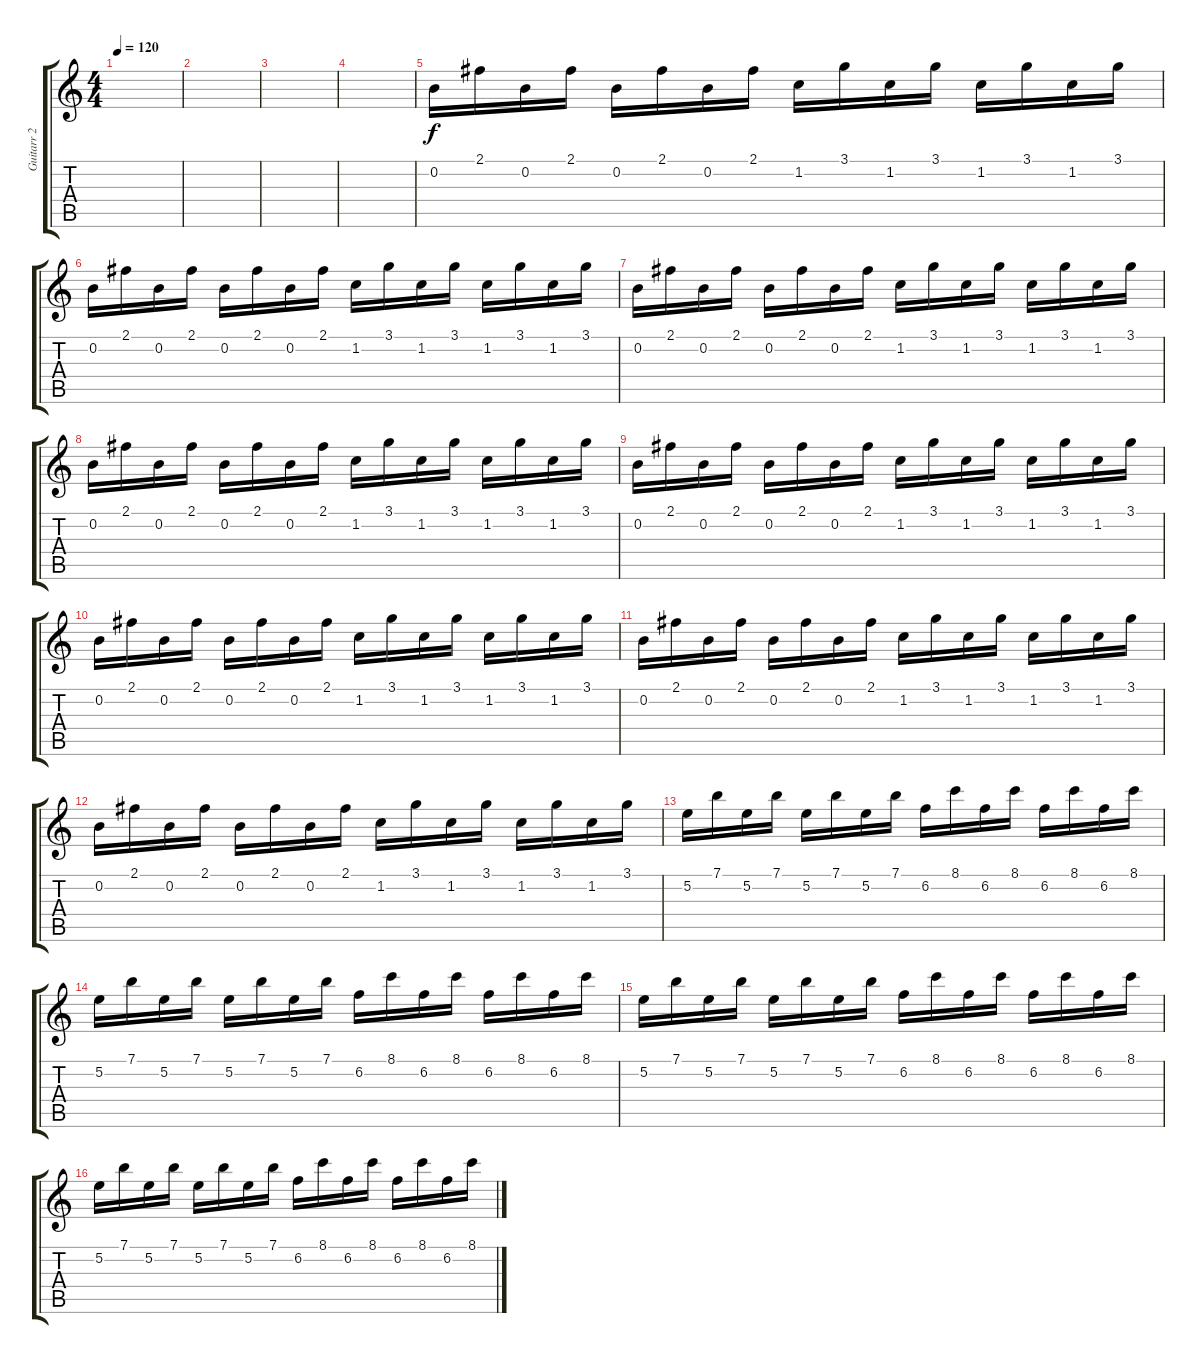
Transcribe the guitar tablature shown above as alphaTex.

\track ("Guitarr 2" "Guitarr 2") {instrument distortionguitar}
\staff {score tabs}
\tuning (E4 B3 G3 D3 A2 E2) {hide}
\ts (4 4)
\tempo 120
\clef g2
\ks c
|
|
|
|
0.2.16 2.1.16 0.2.16 2.1.16 0.2.16 2.1.16 0.2.16 2.1.16 1.2.16 3.1.16 1.2.16 3.1.16 1.2.16 3.1.16 1.2.16 3.1.16 |
0.2.16 2.1.16 0.2.16 2.1.16 0.2.16 2.1.16 0.2.16 2.1.16 1.2.16 3.1.16 1.2.16 3.1.16 1.2.16 3.1.16 1.2.16 3.1.16 |
0.2.16 2.1.16 0.2.16 2.1.16 0.2.16 2.1.16 0.2.16 2.1.16 1.2.16 3.1.16 1.2.16 3.1.16 1.2.16 3.1.16 1.2.16 3.1.16 |
0.2.16 2.1.16 0.2.16 2.1.16 0.2.16 2.1.16 0.2.16 2.1.16 1.2.16 3.1.16 1.2.16 3.1.16 1.2.16 3.1.16 1.2.16 3.1.16 |
0.2.16 2.1.16 0.2.16 2.1.16 0.2.16 2.1.16 0.2.16 2.1.16 1.2.16 3.1.16 1.2.16 3.1.16 1.2.16 3.1.16 1.2.16 3.1.16 |
0.2.16 2.1.16 0.2.16 2.1.16 0.2.16 2.1.16 0.2.16 2.1.16 1.2.16 3.1.16 1.2.16 3.1.16 1.2.16 3.1.16 1.2.16 3.1.16 |
0.2.16 2.1.16 0.2.16 2.1.16 0.2.16 2.1.16 0.2.16 2.1.16 1.2.16 3.1.16 1.2.16 3.1.16 1.2.16 3.1.16 1.2.16 3.1.16 |
0.2.16 2.1.16 0.2.16 2.1.16 0.2.16 2.1.16 0.2.16 2.1.16 1.2.16 3.1.16 1.2.16 3.1.16 1.2.16 3.1.16 1.2.16 3.1.16 |
5.2.16 7.1.16 5.2.16 7.1.16 5.2.16 7.1.16 5.2.16 7.1.16 6.2.16 8.1.16 6.2.16 8.1.16 6.2.16 8.1.16 6.2.16 8.1.16 |
5.2.16 7.1.16 5.2.16 7.1.16 5.2.16 7.1.16 5.2.16 7.1.16 6.2.16 8.1.16 6.2.16 8.1.16 6.2.16 8.1.16 6.2.16 8.1.16 |
5.2.16 7.1.16 5.2.16 7.1.16 5.2.16 7.1.16 5.2.16 7.1.16 6.2.16 8.1.16 6.2.16 8.1.16 6.2.16 8.1.16 6.2.16 8.1.16 |
5.2.16 7.1.16 5.2.16 7.1.16 5.2.16 7.1.16 5.2.16 7.1.16 6.2.16 8.1.16 6.2.16 8.1.16 6.2.16 8.1.16 6.2.16 8.1.16
